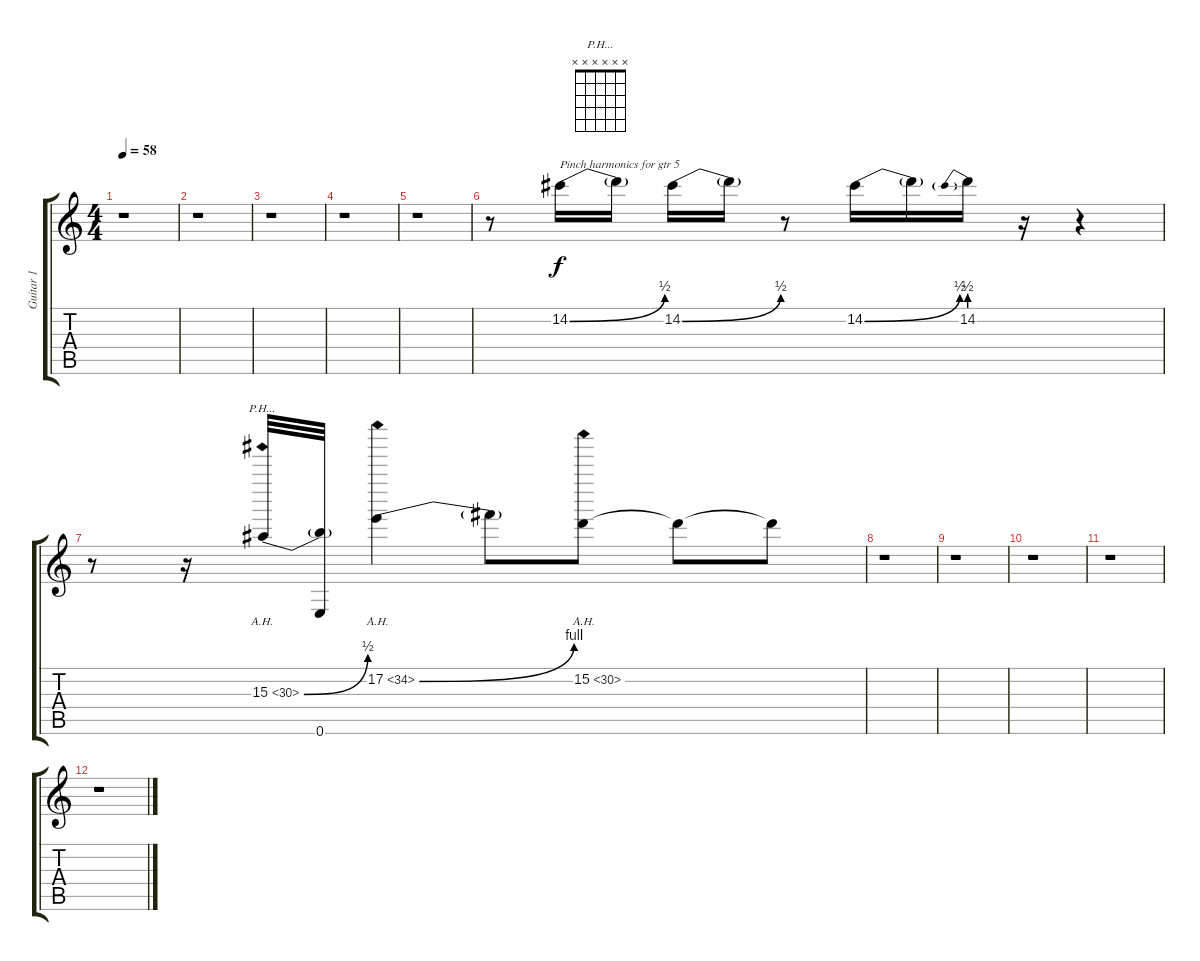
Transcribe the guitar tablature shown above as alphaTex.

\track ("Guitar 1" "Guitar 1") {instrument acousticguitarsteel}
\staff {score tabs}
\tuning (E4 B3 G3 D3 A2 E2) {hide}
\chord ("P.H..." x x x x x x) {firstfret 0}
\ts (4 4)
\tempo 58
\clef g2
\ks c
r.1{dy f} |
r.1 |
r.1 |
r.1 |
r.1 |
r.8{volume 16 balance 8 instrument guitarharmonics} 14.2{be (bend 0 0 60 2)}.16{txt "Pinch harmonics for gtr 5"} 14.2{t}.16 14.2{be (bend 0 0 60 2)}.16 14.2{t}.16 r.8 14.2{be (bend 0 0 60 2)}.16 14.2{t}.16 14.2{be (prebend 0 2 60 2)}.16 r.16 r.4 |
r.8{volume 16 balance 8 instrument guitarharmonics} r.16 15.3{be (bend 0 0 60 2) ah 15}.32{ch "P.H..."} (15.3{t} 0.6).32 17.2{be (bend 0 0 60 4) ah 17}.4 17.2{t}.8 15.2{ah 15}.8 15.2{t}.8 15.2{t}.8 |
r.1 |
r.1 |
r.1 |
r.1 |
r.1
